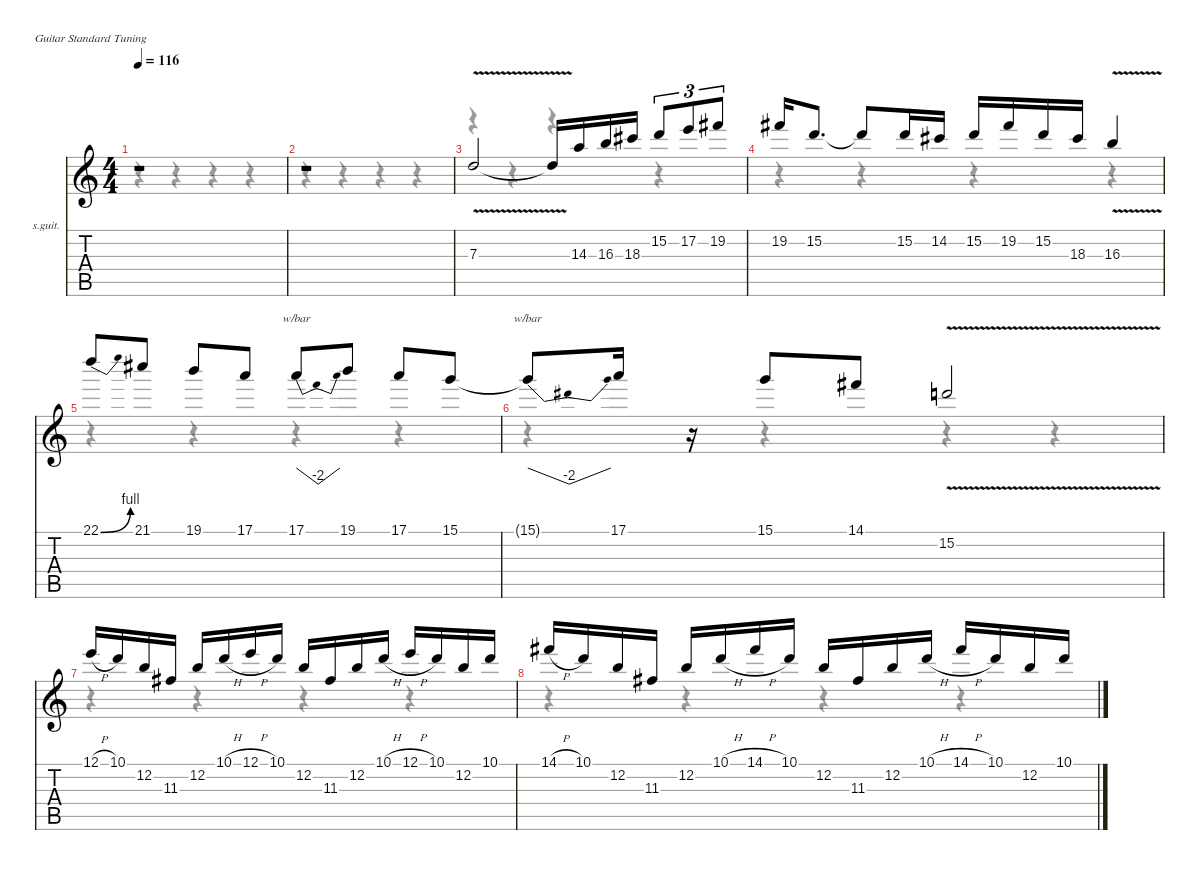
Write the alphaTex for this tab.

\defaultSystemsLayout 4
\hideDynamics
\bracketExtendMode nobrackets
\firstSystemTrackNameOrientation horizontal
\otherSystemsTrackNameOrientation horizontal
\chordDiagramsInScore
\track ("Guitar 2" "s.guit.") {instrument acousticguitarsteel}
\staff {score tabs}
\tuning (E4 B3 G3 D3 A2 E2)
\voice
\ts (4 4)
\tempo 116
\clef g2
\ks c
r.1{dy f beam Up} |
r.1{beam Up} |
7.3{v}.2{beam Up} 7.3{v t}.16{beam Up} 14.3.16{beam Up} 16.3.16{beam Up} 18.3{acc #}.16{beam Up} 15.2.8{tu (3 2) beam Up} 17.2.8{tu (3 2) beam Up} 19.2{acc #}.8{tu (3 2) beam Up} |
19.2{acc #}.16{beam Up} 15.2.8{d beam Up} 15.2{t}.8{beam Up} 15.2.16{beam Up} 14.2{acc #}.16{beam Up} 15.2.16{beam Up} 19.2{acc #}.16{beam Up} 15.2.16{beam Up} 18.3{acc #}.16{beam Up} 16.3{v}.4{beam Up} |
22.1{be (bend 0 0 30 4)}.8{beam Up} 21.1{acc #}.8{beam Up} 19.1.8{beam Up} 17.1.8{beam Up} 17.1.8{tbe (dip default 0 0 30 -8 60 0) beam Up} 19.1.8{beam Up} 17.1.8{beam Up} 15.1.8{beam Up} |
15.1{t}.8{tbe (dip default 0 0 30 -8 60 0) beam Up} 17.1.16{beam Up} r.16{beam Up} 15.1.8{beam Up} 14.1{acc #}.8{beam Up} 15.2{v}.2{beam Up} |
12.1{h}.16{beam Up} 10.1.16{beam Up} 12.2.16{beam Up} 11.3{acc #}.16{beam Up} 12.2.16{beam Up} 10.1{h}.16{beam Up} 12.1{h}.16{beam Up} 10.1.16{beam Up} 12.2.16{beam Up} 11.3{acc #}.16{beam Up} 12.2.16{beam Up} 10.1{h}.16{beam Up} 12.1{h}.16{beam Up} 10.1.16{beam Up} 12.2.16{beam Up} 10.1.16{beam Up} |
14.1{h acc #}.16{beam Up} 10.1.16{beam Up} 12.2.16{beam Up} 11.3{acc #}.16{beam Up} 12.2.16{beam Up} 10.1{h}.16{beam Up} 14.1{h acc #}.16{beam Up} 10.1.16{beam Up} 12.2.16{beam Up} 11.3{acc #}.16{beam Up} 12.2.16{beam Up} 10.1{h}.16{beam Up} 14.1{h acc #}.16{beam Up} 10.1.16{beam Up} 12.2.16{beam Up} 10.1.16{beam Up}
\voice
\clef g2
\ottava regular
\simile none
\ks c
r.4{dy mf beam Down} r.4{beam Down} r.4{beam Down} r.4{beam Down} |
r.4{beam Down} r.4{beam Down} r.4{beam Down} r.4{beam Down} |
r.4{beam Down} r.4{beam Down} r.4{beam Down} r.4{beam Down} |
r.4{beam Down} r.4{beam Down} r.4{beam Down} r.4{beam Down} |
r.4{beam Down} r.4{beam Down} r.4{beam Down} r.4{beam Down} |
r.4{beam Down} r.4{beam Down} r.4{beam Down} r.4{beam Down} |
r.4{beam Down} r.4{beam Down} r.4{beam Down} r.4{beam Down} |
r.4{beam Down} r.4{beam Down} r.4{beam Down} r.4{beam Down}
